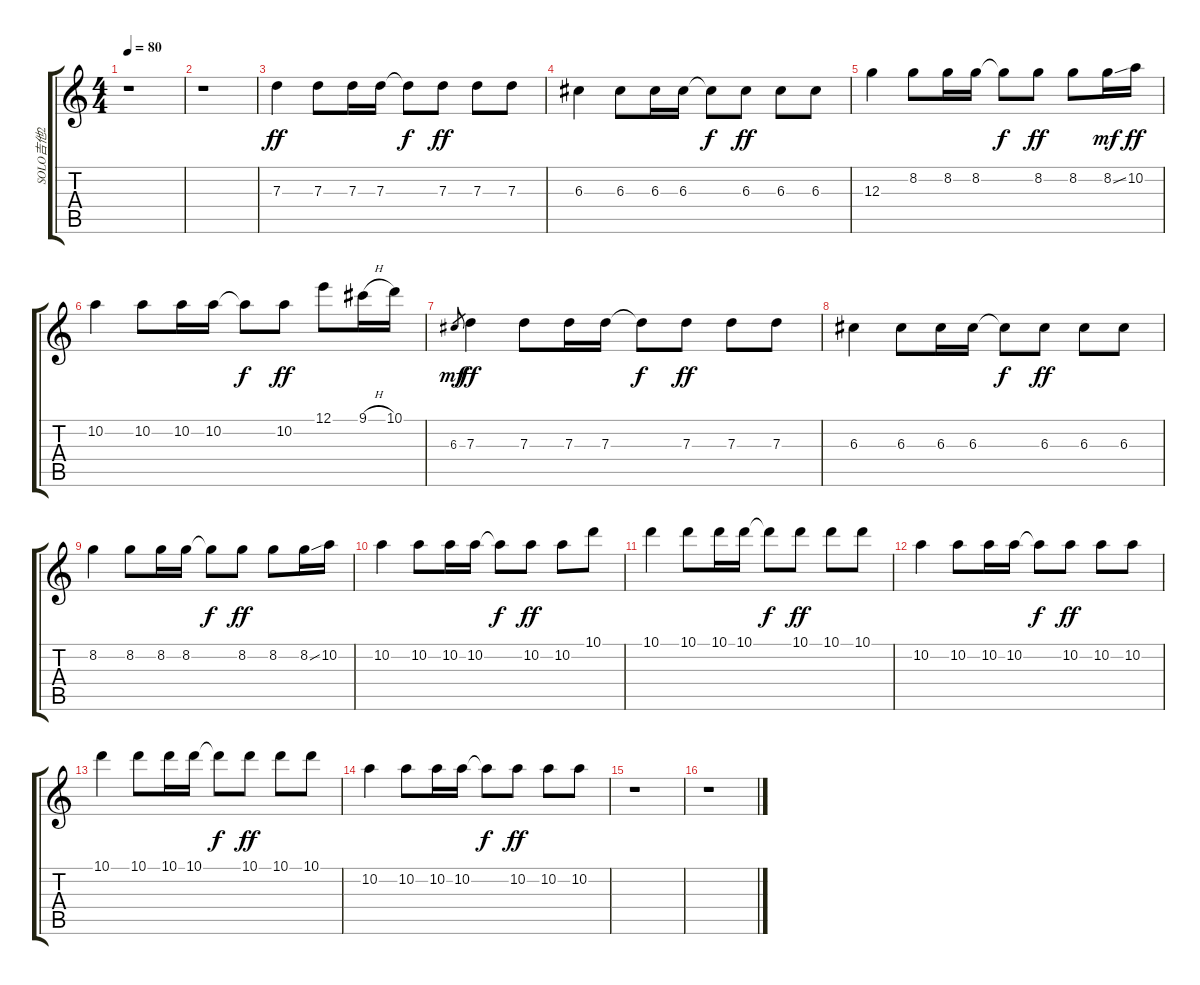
\track ("SOLO吉他2" "SOLO吉他2") {instrument acousticguitarsteel}
\staff {score tabs}
\tuning (E4 B3 G3 D3 A2 E2) {hide}
\ts (4 4)
\tempo 80
\clef g2
\ks c
r.1{dy mf} |
r.1 |
7.3.4{dy ff} 7.3.8 7.3.16 7.3.16 7.3{t}.8{dy f} 7.3.8{dy ff} 7.3.8 7.3.8 |
6.3.4 6.3.8 6.3.16 6.3.16 6.3{t}.8{dy f} 6.3.8{dy ff} 6.3.8 6.3.8 |
12.3.4 8.2.8 8.2.16 8.2.16 8.2{t}.8{dy f} 8.2.8{dy ff} 8.2.8 8.2{ss}.16{dy mf} 10.2.16{dy ff} |
10.2.4 10.2.8 10.2.16 10.2.16 10.2{t}.8{dy f} 10.2.8{dy ff} 12.1.8 9.1{h}.16 10.1.16 |
6.3.8{gr dy mf} 7.3.4{dy ff} 7.3.8 7.3.16 7.3.16 7.3{t}.8{dy f} 7.3.8{dy ff} 7.3.8 7.3.8 |
6.3.4 6.3.8 6.3.16 6.3.16 6.3{t}.8{dy f} 6.3.8{dy ff} 6.3.8 6.3.8 |
8.2.4 8.2.8 8.2.16 8.2.16 8.2{t}.8{dy f} 8.2.8{dy ff} 8.2.8 8.2{ss}.16 10.2.16 |
10.2.4 10.2.8 10.2.16 10.2.16 10.2{t}.8{dy f} 10.2.8{dy ff} 10.2.8 10.1.8 |
10.1.4 10.1.8 10.1.16 10.1.16 10.1{t}.8{dy f} 10.1.8{dy ff} 10.1.8 10.1.8 |
10.2.4 10.2.8 10.2.16 10.2.16 10.2{t}.8{dy f} 10.2.8{dy ff} 10.2.8 10.2.8 |
10.1.4 10.1.8 10.1.16 10.1.16 10.1{t}.8{dy f} 10.1.8{dy ff} 10.1.8 10.1.8 |
10.2.4 10.2.8 10.2.16 10.2.16 10.2{t}.8{dy f} 10.2.8{dy ff} 10.2.8 10.2.8 |
r.1 |
r.1
